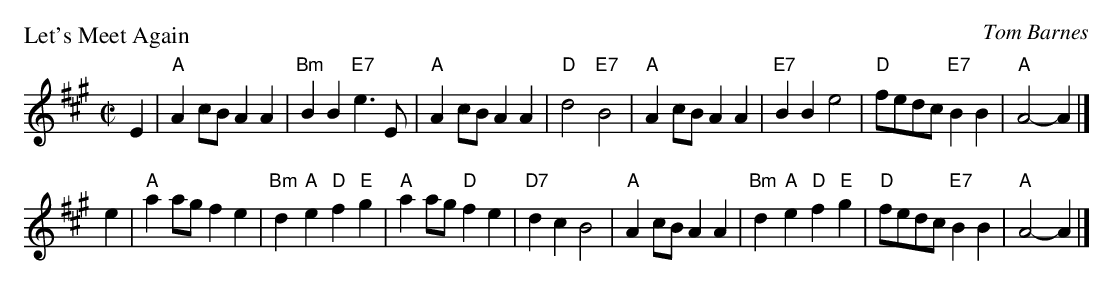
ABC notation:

X:1
P: Let's Meet Again
C: Tom Barnes
M: C|
L: 1/8
K: A
E2 \
| "A"A2cB A2A2 | "Bm"B2B2 "E7"e3E | "A"A2cB A2A2 | "D"d4 "E7"B4 \
| "A"A2cB A2A2 | "E7"B2B2     e4  | "D"fedc "E7"B2B2 | "A"A4- A2 |]
e2 \
| "A"a2ag f2e2 | "Bm"d2"A"e2 "D"f2"E"g2 | "A"a2ag "D"f2e2 | "D7"d2c2 B4 \
| "A"A2cB A2A2 | "Bm"d2"A"e2 "D"f2"E"g2 | "D"fedc "E7"B2B2 | "A"A4- A2 |]
